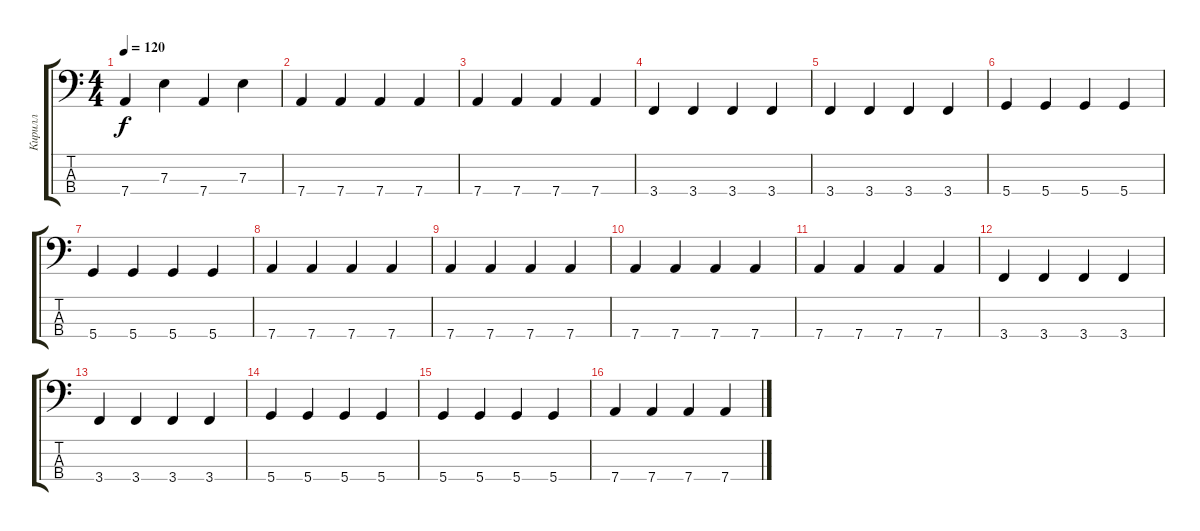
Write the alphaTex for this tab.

\track ("Кирилл" "Кирилл") {instrument electricbassfinger}
\staff {score tabs}
\tuning (G2 D2 A1 D1) {hide}
\ts (4 4)
\tempo 120
\clef f4
\ks c
7.4.4{dy f} 7.3.4 7.4.4 7.3.4 |
7.4.4 7.4.4 7.4.4 7.4.4 |
7.4.4 7.4.4 7.4.4 7.4.4 |
3.4.4 3.4.4 3.4.4 3.4.4 |
3.4.4 3.4.4 3.4.4 3.4.4 |
5.4.4 5.4.4 5.4.4 5.4.4 |
5.4.4 5.4.4 5.4.4 5.4.4 |
7.4.4 7.4.4 7.4.4 7.4.4 |
7.4.4 7.4.4 7.4.4 7.4.4 |
7.4.4 7.4.4 7.4.4 7.4.4 |
7.4.4 7.4.4 7.4.4 7.4.4 |
3.4.4 3.4.4 3.4.4 3.4.4 |
3.4.4 3.4.4 3.4.4 3.4.4 |
5.4.4 5.4.4 5.4.4 5.4.4 |
5.4.4 5.4.4 5.4.4 5.4.4 |
7.4.4 7.4.4 7.4.4 7.4.4
